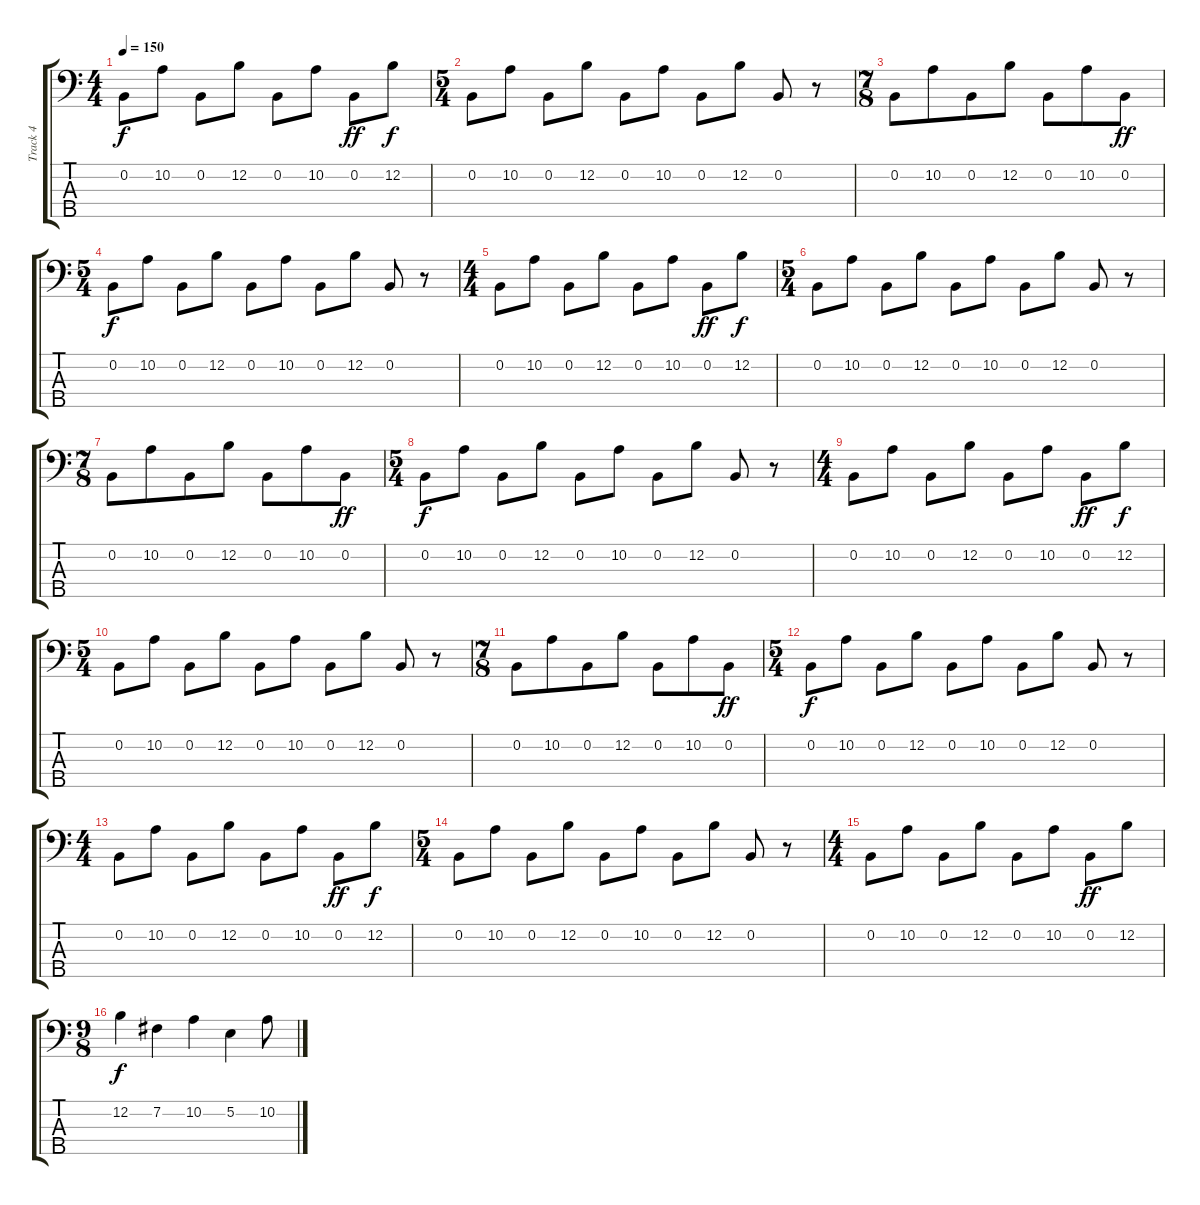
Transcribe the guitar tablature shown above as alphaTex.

\track ("Track 4" "Track 4") {instrument electricbassfinger}
\staff {score tabs}
\tuning (E2 B1 Gb1 Db1 Ab0) {hide}
\ts (4 4)
\tempo 150
\clef f4
\ks c
0.2.8{dy f} 10.2.8 0.2.8 12.2.8 0.2.8 10.2.8 0.2.8{dy ff} 12.2.8{dy f} |
\ts (5 4)
0.2.8 10.2.8 0.2.8 12.2.8 0.2.8 10.2.8 0.2.8 12.2.8 0.2.8 r.8 |
\ts (7 8)
0.2.8 10.2.8 0.2.8 12.2.8 0.2.8 10.2.8 0.2.8{dy ff} |
\ts (5 4)
0.2.8{dy f} 10.2.8 0.2.8 12.2.8 0.2.8 10.2.8 0.2.8 12.2.8 0.2.8 r.8 |
\ts (4 4)
0.2.8 10.2.8 0.2.8 12.2.8 0.2.8 10.2.8 0.2.8{dy ff} 12.2.8{dy f} |
\ts (5 4)
0.2.8 10.2.8 0.2.8 12.2.8 0.2.8 10.2.8 0.2.8 12.2.8 0.2.8 r.8 |
\ts (7 8)
0.2.8 10.2.8 0.2.8 12.2.8 0.2.8 10.2.8 0.2.8{dy ff} |
\ts (5 4)
0.2.8{dy f} 10.2.8 0.2.8 12.2.8 0.2.8 10.2.8 0.2.8 12.2.8 0.2.8 r.8 |
\ts (4 4)
0.2.8 10.2.8 0.2.8 12.2.8 0.2.8 10.2.8 0.2.8{dy ff} 12.2.8{dy f} |
\ts (5 4)
0.2.8 10.2.8 0.2.8 12.2.8 0.2.8 10.2.8 0.2.8 12.2.8 0.2.8 r.8 |
\ts (7 8)
0.2.8 10.2.8 0.2.8 12.2.8 0.2.8 10.2.8 0.2.8{dy ff} |
\ts (5 4)
0.2.8{dy f} 10.2.8 0.2.8 12.2.8 0.2.8 10.2.8 0.2.8 12.2.8 0.2.8 r.8 |
\ts (4 4)
0.2.8 10.2.8 0.2.8 12.2.8 0.2.8 10.2.8 0.2.8{dy ff} 12.2.8{dy f} |
\ts (5 4)
0.2.8 10.2.8 0.2.8 12.2.8 0.2.8 10.2.8 0.2.8 12.2.8 0.2.8 r.8 |
\ts (4 4)
0.2.8 10.2.8 0.2.8 12.2.8 0.2.8 10.2.8 0.2.8{dy ff} 12.2.8 |
\ts (9 8)
12.2.4{dy f} 7.2.4 10.2.4 5.2.4 10.2.8
